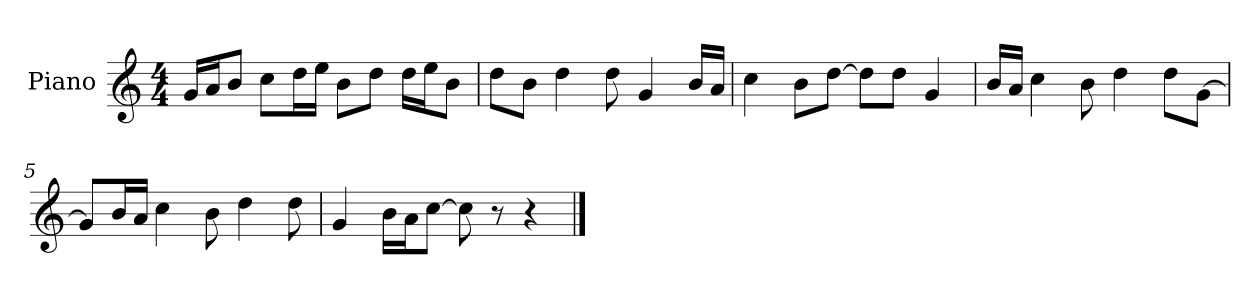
**kern
*part1
*staff1
*I"Piano
*I'P-no
*clefG2
*k[]
*M4/4
*MM90
=1
16g/LL
16a/J
8b/J
8cc\L
16dd\L
16ee\JJ
8b\L
8dd\J
16dd\LL
16ee\J
8b\J
=2
8dd\L
8b\J
4dd\
8dd\
4g/
16b/LL
16a/JJ
=3
4cc\
8b\L
[8dd\J
8dd\L]
8dd\J
4g/
=4
16b/LL
16a/JJ
4cc\
8b\
4dd\
8dd\L
[8g\J
=5
8g/L]
16b/L
16a/JJ
4cc\
8b\
4dd\
8dd\
!!LO:LB:g=z
=6
4g/
16b\LL
16a\J
[8cc\J
8cc\]
8r
4r
==
*-
